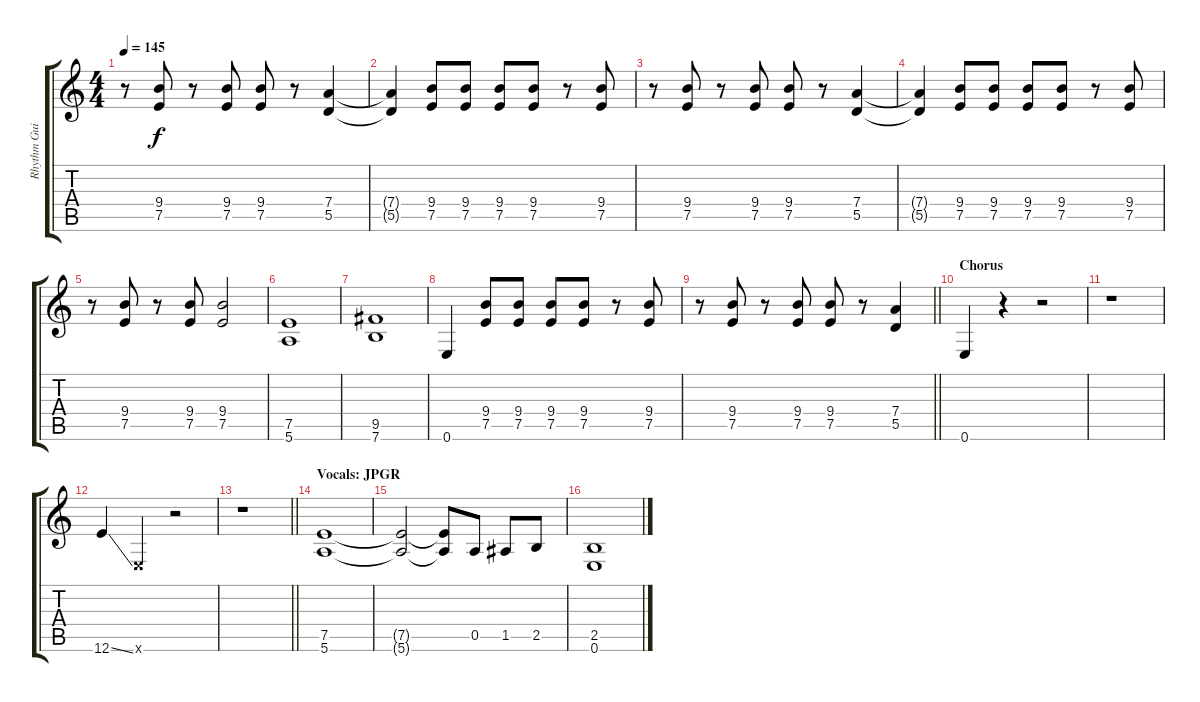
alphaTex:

\track ("Rhythm Guitar" "Rhythm Gui") {instrument overdrivenguitar}
\staff {score tabs}
\tuning (E4 B3 G3 D3 A2 E2) {hide}
\ts (4 4)
\tempo 145
\clef g2
\ks c
r.8{dy f} (9.4 7.5).8 r.8 (9.4 7.5).8 (9.4 7.5).8 r.8 (7.4 5.5).4 |
(7.4{t} 5.5{t}).4 (9.4 7.5).8 (9.4 7.5).8 (9.4 7.5).8 (9.4 7.5).8 r.8 (9.4 7.5).8 |
r.8 (9.4 7.5).8 r.8 (9.4 7.5).8 (9.4 7.5).8 r.8 (7.4 5.5).4 |
(7.4{t} 5.5{t}).4 (9.4 7.5).8 (9.4 7.5).8 (9.4 7.5).8 (9.4 7.5).8 r.8 (9.4 7.5).8 |
r.8 (9.4 7.5).8 r.8 (9.4 7.5).8 (9.4 7.5).2 |
(7.5 5.6).1 |
(9.5 7.6).1 |
0.6.4 (9.4 7.5).8 (9.4 7.5).8 (9.4 7.5).8 (9.4 7.5).8 r.8 (9.4 7.5).8 |
\barLineRight lightlight
r.8 (9.4 7.5).8 r.8 (9.4 7.5).8 (9.4 7.5).8 r.8 (7.4 5.5).4 |
\section ("" "Chorus")
0.6.4 r.4 r.2 |
r.1 |
12.6{ss}.4 0.6{x}.4 r.2 |
\barLineRight lightlight
r.1 |
\section ("" "Vocals: JPGR")
(7.5 5.6).1 |
(7.5{t} 5.6{t}).2 (7.5{t} 5.6{t}).8 0.5.8 1.5.8 2.5.8 |
(2.5 0.6).1
